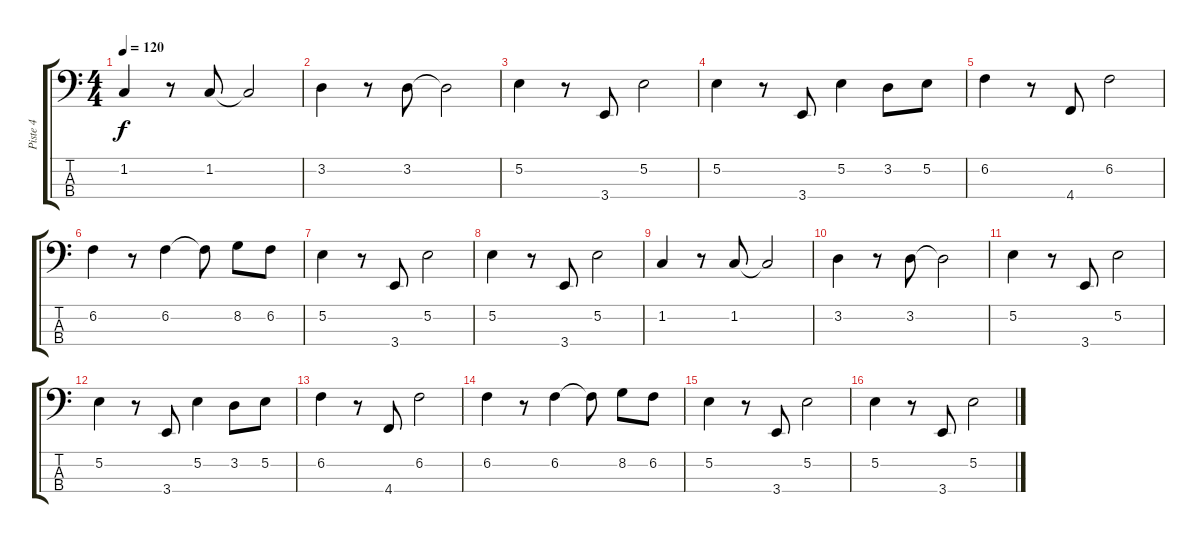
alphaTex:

\track ("Piste 4" "Piste 4") {instrument electricbasspick}
\staff {score tabs}
\tuning (E2 B1 Gb1 Db1) {hide}
\ts (4 4)
\tempo 120
\clef f4
\ks c
1.2.4{dy f} r.8 1.2.8 1.2{t}.2 |
3.2.4 r.8 3.2.8 3.2{t}.2 |
5.2.4 r.8 3.4.8 5.2.2 |
5.2.4 r.8 3.4.8 5.2.4 3.2.8 5.2.8 |
6.2.4 r.8 4.4.8 6.2.2 |
6.2.4 r.8 6.2.4 6.2{t}.8 8.2.8 6.2.8 |
5.2.4 r.8 3.4.8 5.2.2 |
5.2.4 r.8 3.4.8 5.2.2 |
1.2.4 r.8 1.2.8 1.2{t}.2 |
3.2.4 r.8 3.2.8 3.2{t}.2 |
5.2.4 r.8 3.4.8 5.2.2 |
5.2.4 r.8 3.4.8 5.2.4 3.2.8 5.2.8 |
6.2.4 r.8 4.4.8 6.2.2 |
6.2.4 r.8 6.2.4 6.2{t}.8 8.2.8 6.2.8 |
5.2.4 r.8 3.4.8 5.2.2 |
5.2.4 r.8 3.4.8 5.2.2
